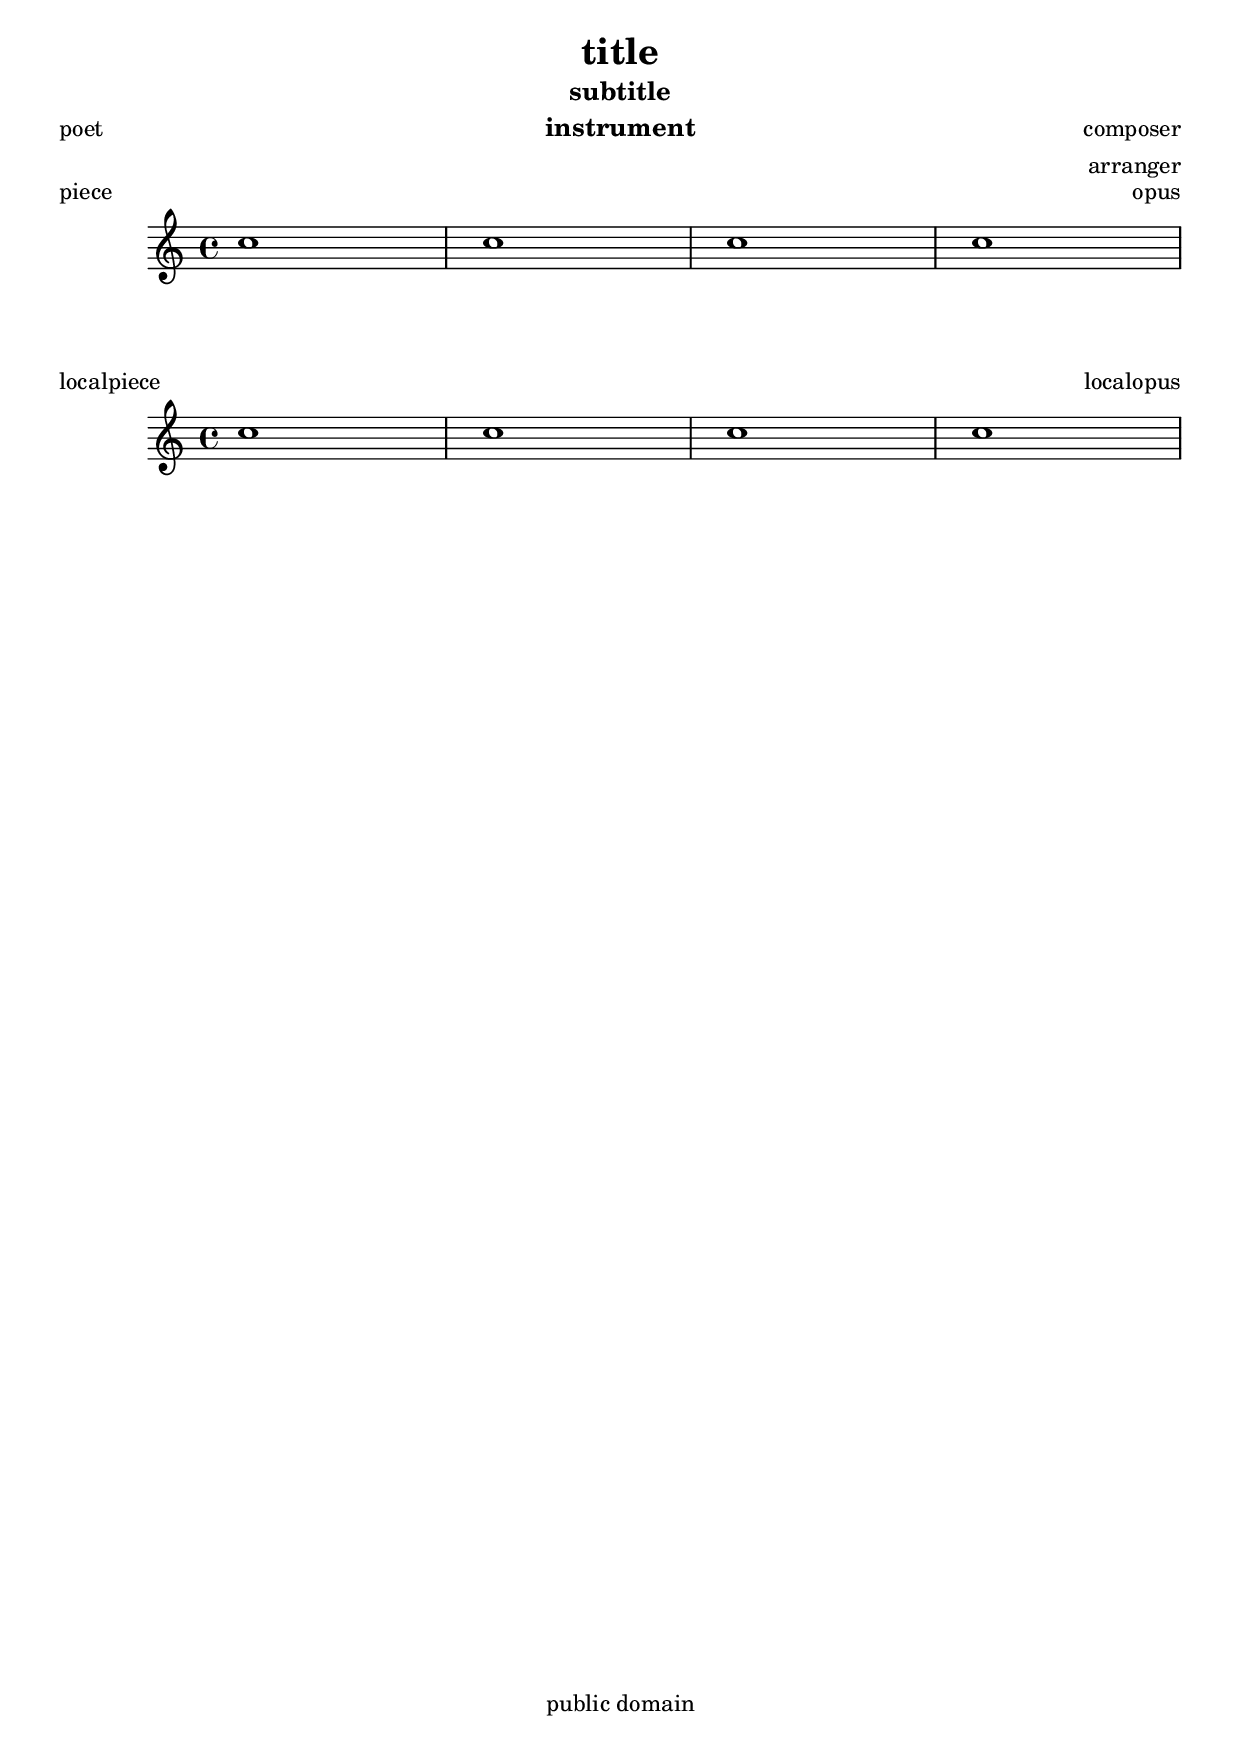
%% Do not edit this file; it is auto-generated from LSR http://lsr.dsi.unimi.it
%% This file is in the public domain.
\version "2.11.52"

\header {
  lsrtags = "text, paper-and-layout, titles"

  texidoc = "
A demonstration of all headers.

"
  doctitle = "Demonstrating all headers"
} % begin verbatim
\header {
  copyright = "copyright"
  title = "title"
  subtitle = "subtitle"
  composer = "composer"
  arranger = "arranger"
  instrument = "instrument"
  metre = "metre"
  opus = "opus"
  piece = "piece"
  poet = "poet"
  texidoc = "All header fields with special meanings."
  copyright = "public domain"
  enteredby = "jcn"
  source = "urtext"
}

\layout {
  ragged-right = ##f
}

\score {
  \relative c'' { c1 | c | c | c }
}

\score {
   \relative c'' { c1 | c | c | c }
   \header {
     title = "localtitle"
     subtitle = "localsubtitle"
     composer = "localcomposer"
     arranger = "localarranger"
     instrument = "localinstrument"
     metre = "localmetre"
     opus = "localopus"
     piece = "localpiece"
     poet = "localpoet"
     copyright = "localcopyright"
   }
}
